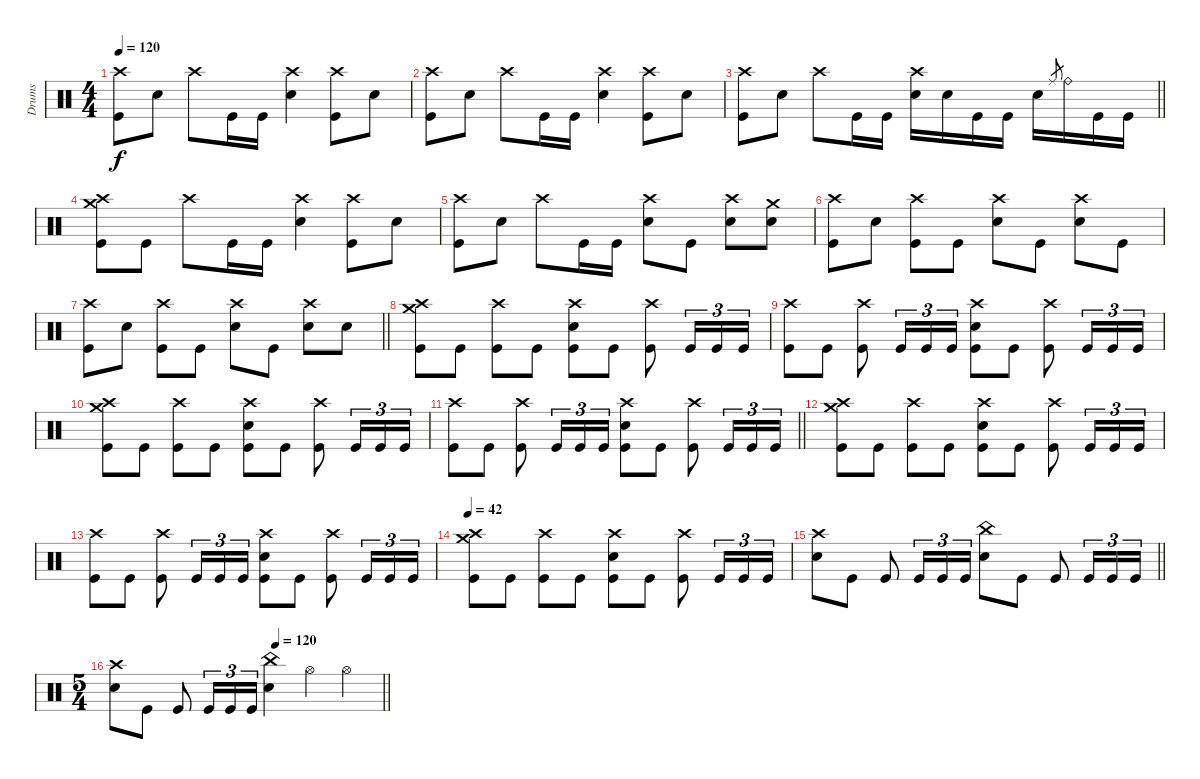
\track ("Drums" "Drums") {instrument percussion}
\staff
\articulation defaults
\ts (4 4)
\tempo 120
\clef neutral
\ks c
("Crash high (hit)" "Kick (hit)").8{dy f} "Electric Snare (hit)".8 "Crash high (hit)".8 "Kick (hit)".16 "Kick (hit)".16 ("Crash high (hit)" "Electric Snare (hit)").4 ("Crash high (hit)" "Kick (hit)").8 "Electric Snare (hit)".8 |
("Crash high (hit)" "Kick (hit)").8 "Electric Snare (hit)".8 "Crash high (hit)".8 "Kick (hit)".16 "Kick (hit)".16 ("Crash high (hit)" "Electric Snare (hit)").4 ("Crash high (hit)" "Kick (hit)").8 "Electric Snare (hit)".8 |
\barLineRight lightlight
("Crash high (hit)" "Kick (hit)").8 "Electric Snare (hit)".8 "Crash high (hit)".8 "Kick (hit)".16 "Kick (hit)".16 ("Crash high (hit)" "Electric Snare (hit)").16 "Electric Snare (hit)".16 "Kick (hit)".16 "Kick (hit)".16 "Electric Snare (hit)".16 "Ride (middle)".8{gr} "Ride (bell)".16 "Kick (hit)".16 "Kick (hit)".16 |
("Crash high (hit)" "Crash medium (hit)" "Kick (hit)").8 "Kick (hit)".8 "Crash high (hit)".8 "Kick (hit)".16 "Kick (hit)".16 ("Crash high (hit)" "Electric Snare (hit)").4 ("Crash high (hit)" "Kick (hit)").8 "Electric Snare (hit)".8 |
("Crash high (hit)" "Kick (hit)").8 "Electric Snare (hit)".8 "Crash high (hit)".8 "Kick (hit)".16 "Kick (hit)".16 ("Crash high (hit)" "Electric Snare (hit)").8 "Kick (hit)".8 ("Crash high (hit)" "Electric Snare (hit)").8 ("Crash medium (hit)" "Electric Snare (hit)").8 |
("Crash high (hit)" "Kick (hit)").8 "Electric Snare (hit)".8 ("Crash high (hit)" "Kick (hit)").8 "Kick (hit)".8 ("Crash high (hit)" "Electric Snare (hit)").8 "Kick (hit)".8 ("Crash high (hit)" "Electric Snare (hit)").8 "Kick (hit)".8 |
\barLineRight lightlight
("Crash high (hit)" "Kick (hit)").8 "Electric Snare (hit)".8 ("Crash high (hit)" "Kick (hit)").8 "Kick (hit)".8 ("Crash high (hit)" "Electric Snare (hit)").8 "Kick (hit)".8 ("Crash high (hit)" "Electric Snare (hit)").8 "Electric Snare (hit)".8 |
\section ("" "")
("Crash high (hit)" "Crash medium (hit)" "Kick (hit)").8 "Kick (hit)".8 ("Crash high (hit)" "Kick (hit)").8 "Kick (hit)".8 ("Crash high (hit)" "Electric Snare (hit)" "Kick (hit)").8 "Kick (hit)".8 ("Crash high (hit)" "Kick (hit)").8 "Kick (hit)".16{tu (3 2)} "Kick (hit)".16{tu (3 2)} "Kick (hit)".16{tu (3 2)} |
("Crash high (hit)" "Kick (hit)").8 "Kick (hit)".8 ("Crash high (hit)" "Kick (hit)").8 "Kick (hit)".16{tu (3 2)} "Kick (hit)".16{tu (3 2)} "Kick (hit)".16{tu (3 2)} ("Crash high (hit)" "Electric Snare (hit)" "Kick (hit)").8 "Kick (hit)".8 ("Crash high (hit)" "Kick (hit)").8 "Kick (hit)".16{tu (3 2)} "Kick (hit)".16{tu (3 2)} "Kick (hit)".16{tu (3 2)} |
("Crash high (hit)" "Crash medium (hit)" "Kick (hit)").8 "Kick (hit)".8 ("Crash high (hit)" "Kick (hit)").8 "Kick (hit)".8 ("Crash high (hit)" "Electric Snare (hit)" "Kick (hit)").8 "Kick (hit)".8 ("Crash high (hit)" "Kick (hit)").8 "Kick (hit)".16{tu (3 2)} "Kick (hit)".16{tu (3 2)} "Kick (hit)".16{tu (3 2)} |
\barLineRight lightlight
("Crash high (hit)" "Kick (hit)").8 "Kick (hit)".8 ("Crash high (hit)" "Kick (hit)").8 "Kick (hit)".16{tu (3 2)} "Kick (hit)".16{tu (3 2)} "Kick (hit)".16{tu (3 2)} ("Crash high (hit)" "Electric Snare (hit)" "Kick (hit)").8 "Kick (hit)".8 ("Crash high (hit)" "Kick (hit)").8 "Kick (hit)".16{tu (3 2)} "Kick (hit)".16{tu (3 2)} "Kick (hit)".16{tu (3 2)} |
("Crash high (hit)" "Crash medium (hit)" "Kick (hit)").8 "Kick (hit)".8 ("Crash high (hit)" "Kick (hit)").8 "Kick (hit)".8 ("Crash high (hit)" "Electric Snare (hit)" "Kick (hit)").8 "Kick (hit)".8 ("Crash high (hit)" "Kick (hit)").8 "Kick (hit)".16{tu (3 2)} "Kick (hit)".16{tu (3 2)} "Kick (hit)".16{tu (3 2)} |
("Crash high (hit)" "Kick (hit)").8 "Kick (hit)".8 ("Crash high (hit)" "Kick (hit)").8 "Kick (hit)".16{tu (3 2)} "Kick (hit)".16{tu (3 2)} "Kick (hit)".16{tu (3 2)} ("Crash high (hit)" "Electric Snare (hit)" "Kick (hit)").8 "Kick (hit)".8 ("Crash high (hit)" "Kick (hit)").8 "Kick (hit)".16{tu (3 2)} "Kick (hit)".16{tu (3 2)} "Kick (hit)".16{tu (3 2)} |
\tempo 42
("Crash high (hit)" "Crash medium (hit)" "Kick (hit)").8 "Kick (hit)".8 ("Crash high (hit)" "Kick (hit)").8 "Kick (hit)".8 ("Crash high (hit)" "Electric Snare (hit)" "Kick (hit)").8 "Kick (hit)".8 ("Crash high (hit)" "Kick (hit)").8 "Kick (hit)".16{tu (3 2)} "Kick (hit)".16{tu (3 2)} "Kick (hit)".16{tu (3 2)} |
\barLineRight lightlight
("Crash high (hit)" "Electric Snare (hit)").8 "Kick (hit)".8 "Kick (hit)".8 "Kick (hit)".16{tu (3 2)} "Kick (hit)".16{tu (3 2)} "Kick (hit)".16{tu (3 2)} ("China (hit)" "Electric Snare (hit)").8 "Kick (hit)".8 "Kick (hit)".8 "Kick (hit)".16{tu (3 2)} "Kick (hit)".16{tu (3 2)} "Kick (hit)".16{tu (3 2)} |
\ts (5 4)
\tempo (120 0.6)
\barLineRight lightlight
("Crash high (hit)" "Electric Snare (hit)").8 "Kick (hit)".8 "Kick (hit)".8 "Kick (hit)".16{tu (3 2)} "Kick (hit)".16{tu (3 2)} "Kick (hit)".16{tu (3 2)} ("China (hit)" "Electric Snare (hit)").4 "Hi-Hat (open)".4 "Hi-Hat (open)".4
